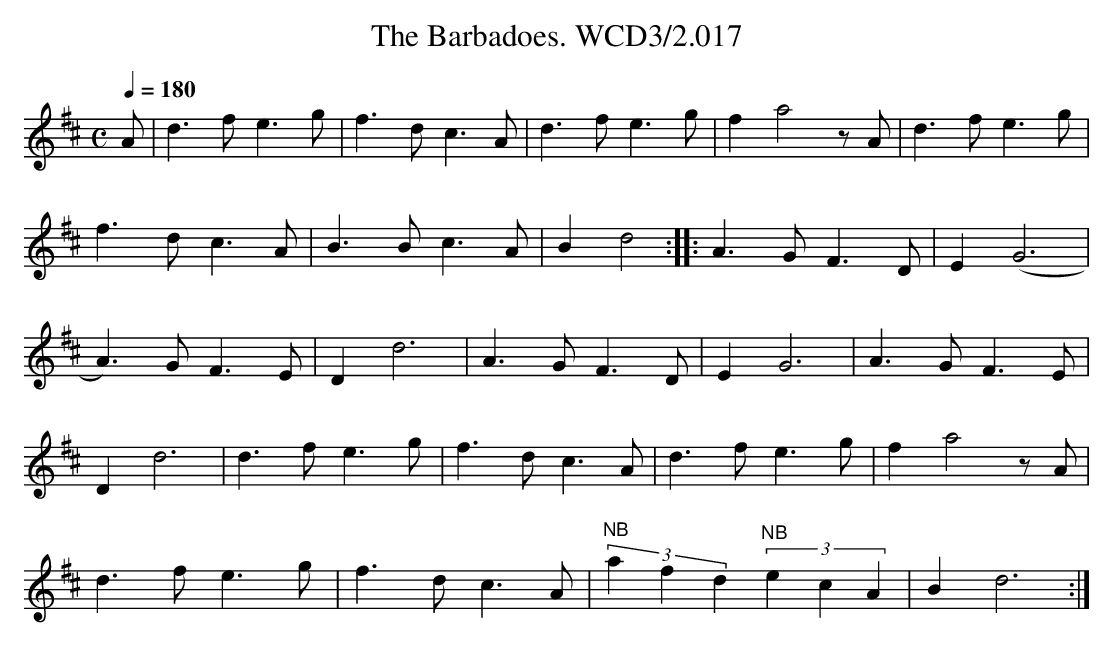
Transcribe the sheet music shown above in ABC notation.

X:1
T:Barbadoes. WCD3/2.017, The
M:C
L:1/8
Q:1/4=180
K:D
A|d3f e3g|f3d c3A|d3f e3g|f2 a4 zA|d3f e3g|
f3d c3A|B3 B c3A|B2d4::A3G F3D|E2 (G6|
A3)G F3E|D2d6|A3G F3D|E2G6|A3G F3E|
D2d6|d3f e3g|f3d c3A|d3f e3g|f2 a4 zA|
d3f e3g|f3d c3A|"^NB"(3a2f2d2 "NB"(3e2c2A2|B2d6:|
